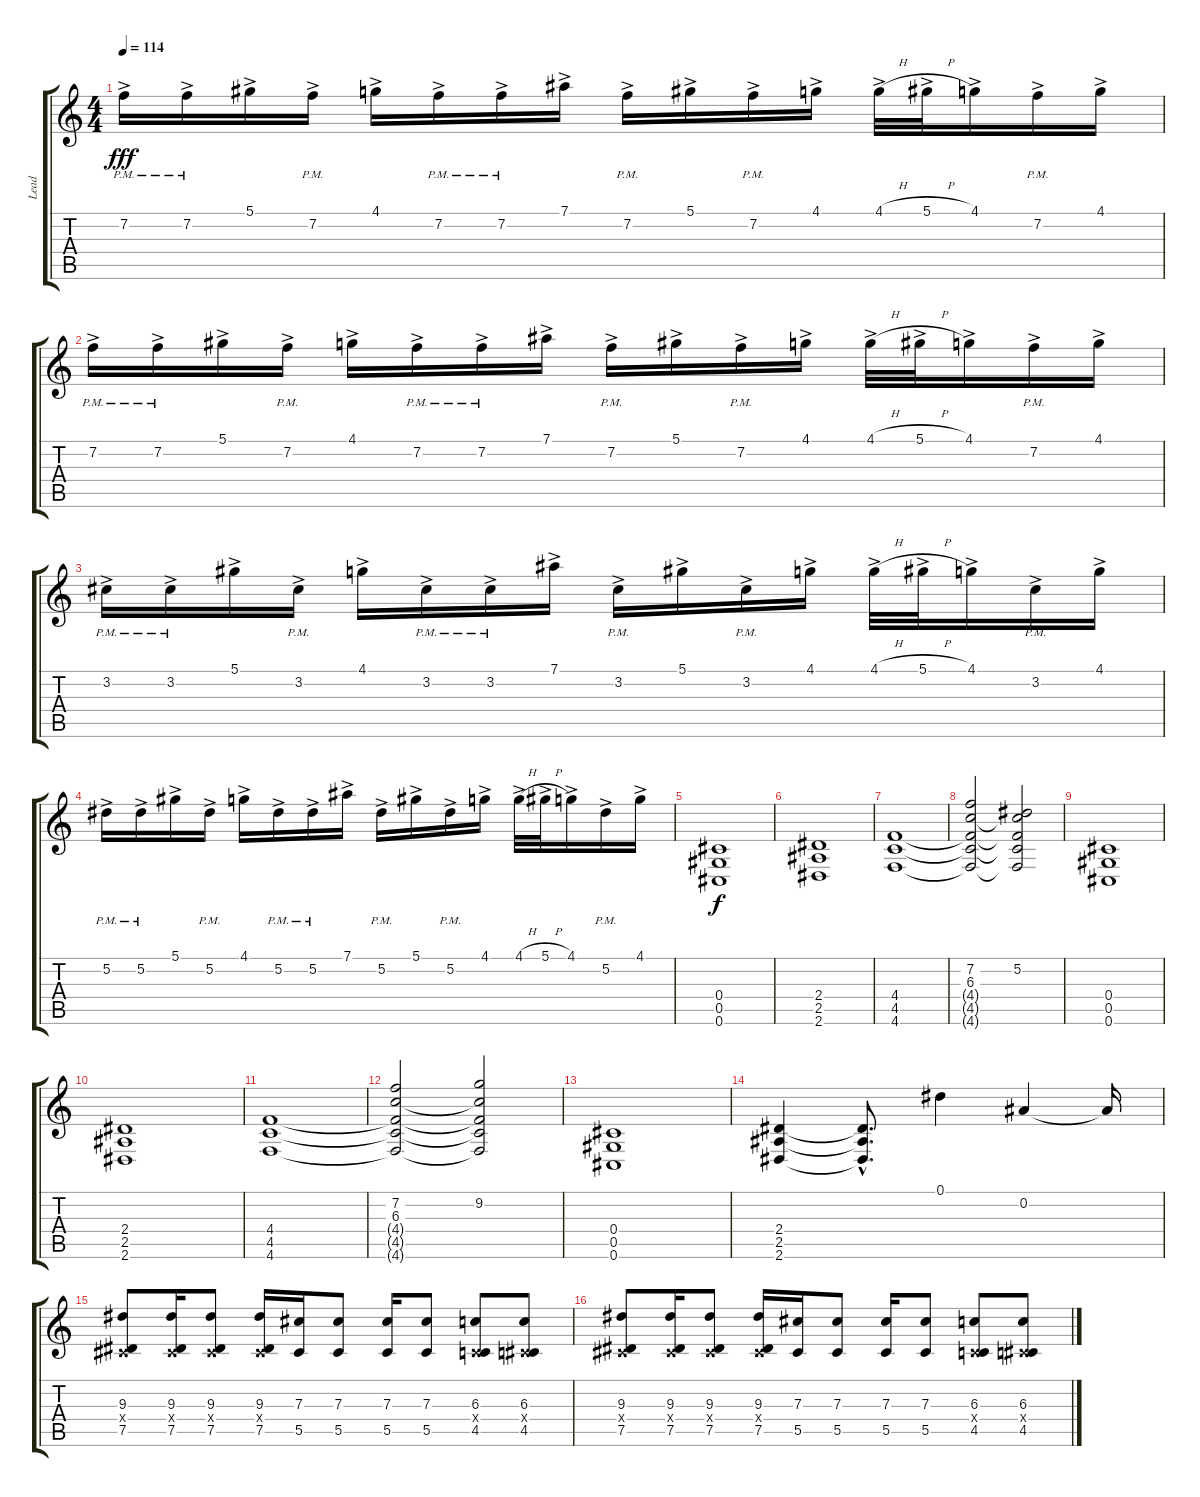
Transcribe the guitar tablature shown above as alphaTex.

\track ("Lead" "Lead") {instrument distortionguitar}
\staff {score tabs}
\tuning (Eb4 Bb3 Gb3 Db3 Ab2 Db2) {hide}
\ts (4 4)
\tempo 114
\clef g2
\ks c
7.2{ac pm}.16{dy fff} 7.2{ac pm}.16 5.1{ac}.16 7.2{ac pm}.16 4.1{ac}.16 7.2{ac pm}.16 7.2{ac pm}.16 7.1{ac}.16 7.2{ac pm}.16 5.1{ac}.16 7.2{ac pm}.16 4.1{ac}.16 4.1{h ac}.32 5.1{h ac}.32 4.1{ac}.16 7.2{ac pm}.16 4.1{ac}.16 |
7.2{ac pm}.16 7.2{ac pm}.16 5.1{ac}.16 7.2{ac pm}.16 4.1{ac}.16 7.2{ac pm}.16 7.2{ac pm}.16 7.1{ac}.16 7.2{ac pm}.16 5.1{ac}.16 7.2{ac pm}.16 4.1{ac}.16 4.1{h ac}.32 5.1{h ac}.32 4.1{ac}.16 7.2{ac pm}.16 4.1{ac}.16 |
3.2{ac pm}.16 3.2{ac pm}.16 5.1{ac}.16 3.2{ac pm}.16 4.1{ac}.16 3.2{ac pm}.16 3.2{ac pm}.16 7.1{ac}.16 3.2{ac pm}.16 5.1{ac}.16 3.2{ac pm}.16 4.1{ac}.16 4.1{h ac}.32 5.1{h ac}.32 4.1{ac}.16 3.2{ac pm}.16 4.1{ac}.16 |
5.2{ac pm}.16 5.2{ac pm}.16 5.1{ac}.16 5.2{ac pm}.16 4.1{ac}.16 5.2{ac pm}.16 5.2{ac pm}.16 7.1{ac}.16 5.2{ac pm}.16 5.1{ac}.16 5.2{ac pm}.16 4.1{ac}.16 4.1{h ac}.32 5.1{h ac}.32 4.1{ac}.16 5.2{ac pm}.16 4.1{ac}.16 |
(0.4 0.5 0.6).1{dy f} |
(2.4 2.5 2.6).1 |
(4.4 4.5 4.6).1 |
(7.2 6.3 4.4{t} 4.5{t} 4.6{t}).2 (5.2 6.3{t} 4.4{t} 4.5{t} 4.6{t}).2 |
(0.4 0.5 0.6).1 |
(2.4 2.5 2.6).1 |
(4.4 4.5 4.6).1 |
(7.2 6.3 4.4{t} 4.5{t} 4.6{t}).2 (9.2 6.3{t} 4.4{t} 4.5{t} 4.6{t}).2 |
(0.4 0.5 0.6).1 |
(2.4 2.5 2.6).4 (2.4{hac t} 2.5{hac t} 2.6{hac t}).8{d} 0.1.4 0.2.4 0.2{t}.16 |
(9.3 0.4{x} 7.5).8 (9.3 0.4{x} 7.5).16 (9.3 0.4{x} 7.5).8 (9.3 0.4{x} 7.5).16 (7.3 5.5).16 (7.3 5.5).8 (7.3 5.5).16 (7.3 5.5).8 (6.3 0.4{x} 4.5).8 (6.3 0.4{x} 4.5).8 |
(9.3 0.4{x} 7.5).8 (9.3 0.4{x} 7.5).16 (9.3 0.4{x} 7.5).8 (9.3 0.4{x} 7.5).16 (7.3 5.5).16 (7.3 5.5).8 (7.3 5.5).16 (7.3 5.5).8 (6.3 0.4{x} 4.5).8 (6.3 0.4{x} 4.5).8
